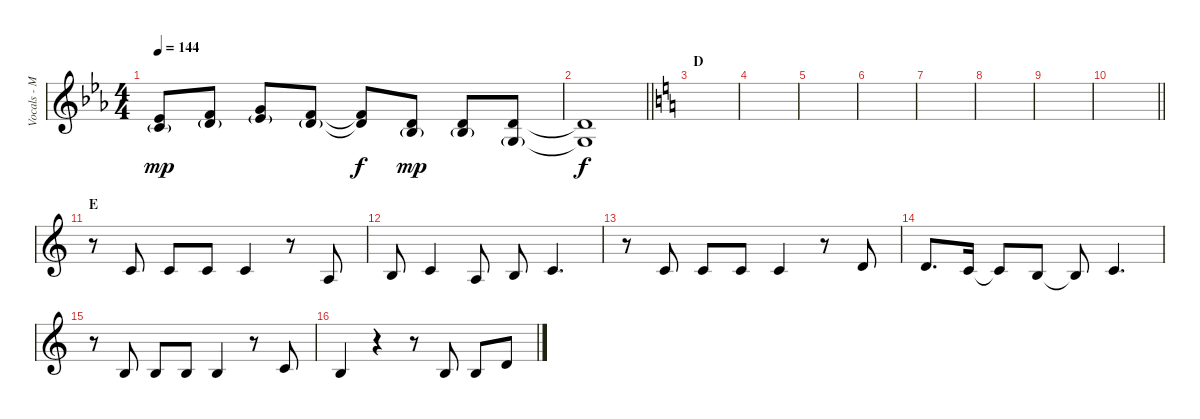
\track ("Vocals - Mao" "Vocals - M") {instrument lead6voice}
\staff {score}
\tuning (E4 B3 G3 D3 A2 E2) {hide}
\ts (4 4)
\tempo 144
\clef g2
\ks eb
(4.2 5.3{g}).8{dy mp} (1.1 3.2{g}).8 (3.1 4.2{g}).8 (1.1 3.2{g}).8 (1.1{t} 3.2{t}).8{dy f} (3.2 3.3{g}).8{dy mp} (3.2 3.3{g}).8 (3.2 0.3{g}).8 |
\barLineRight lightlight
(3.2{t} 0.3{t}).1{dy f} |
\section ("" "D")
\ks c
|
|
|
|
|
|
|
\barLineRight lightlight
|
\section ("" "E")
r.8 1.2.8 1.2.8 1.2.8 1.2.4 r.8 2.3.8 |
0.2.8 1.2.4 2.3.8 0.2.8 1.2.4{d} |
r.8 1.2.8 1.2.8 1.2.8 1.2.4 r.8 3.2.8 |
3.2.8{d} 1.2.16 1.2{t}.8 0.2.8 0.2{t}.8 1.2.4{d} |
r.8 0.2.8 0.2.8 0.2.8 0.2.4 r.8 1.2.8 |
0.2.4 r.4 r.8 0.2.8 0.2.8 3.2.8
